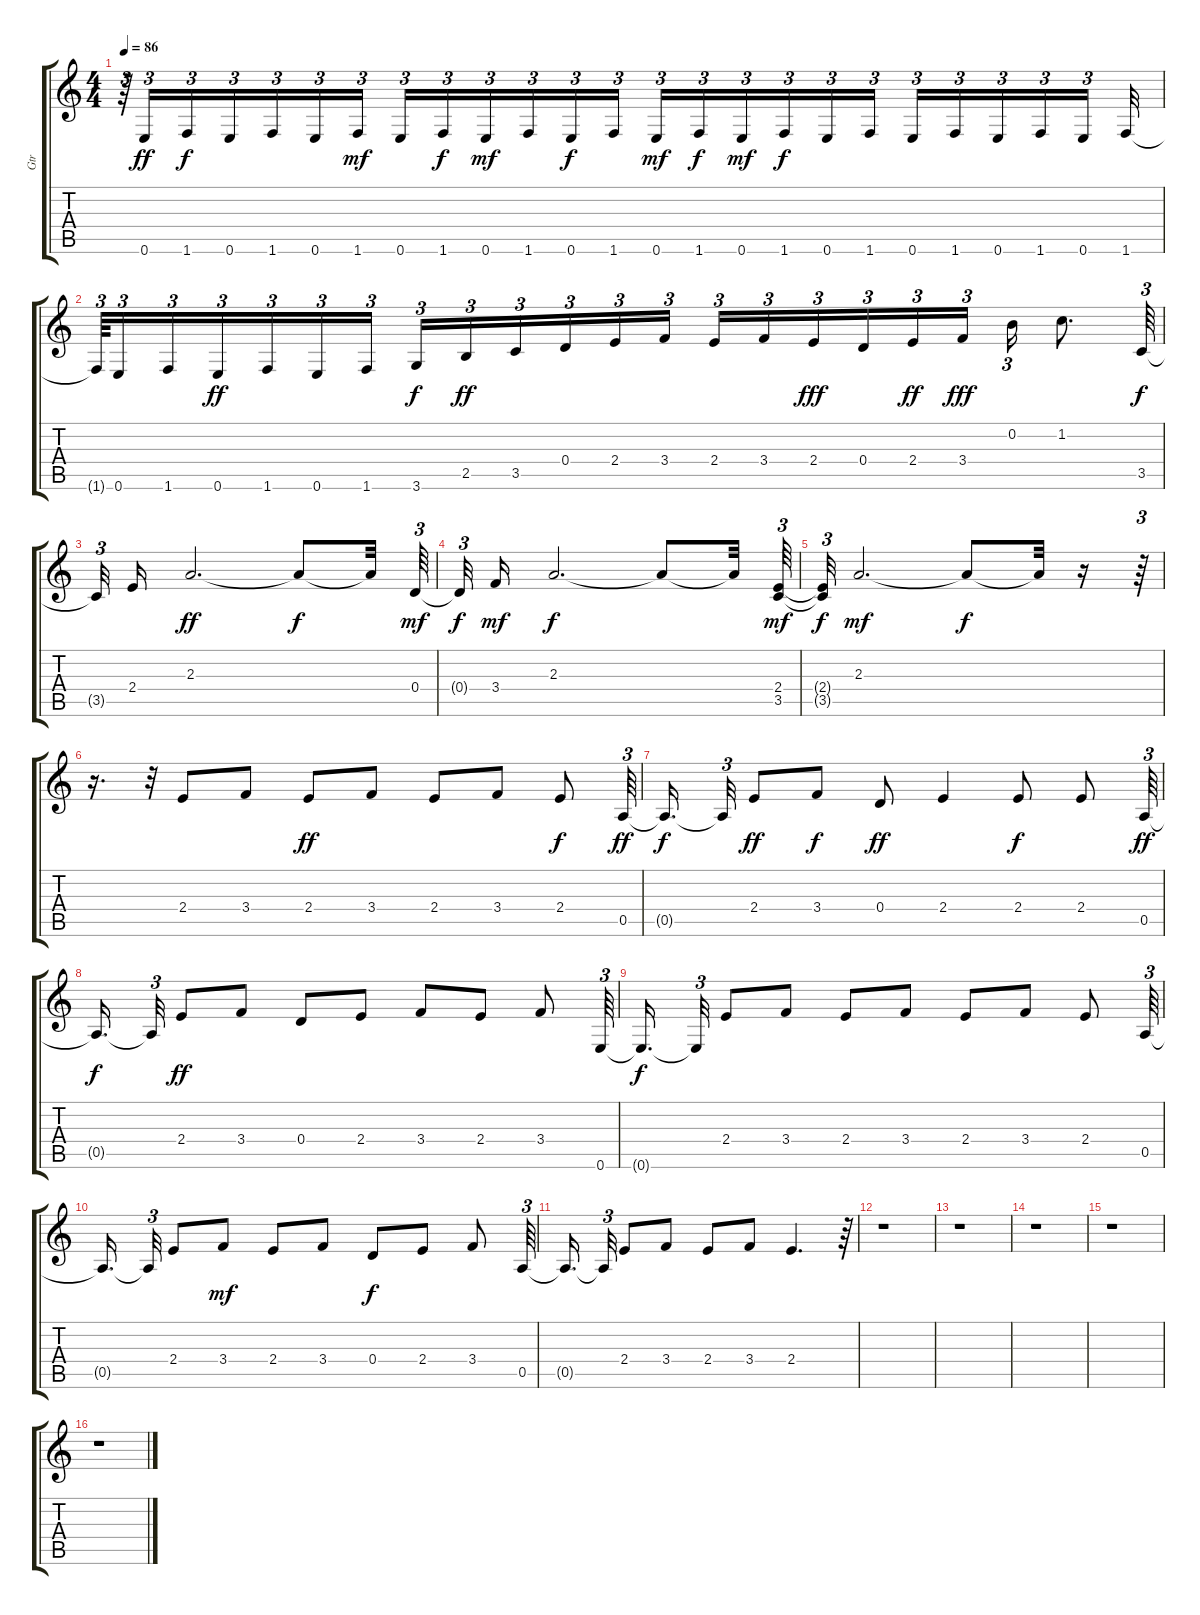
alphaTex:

\track ("Gtr" "Gtr") {instrument electricguitarjazz}
\staff {score tabs}
\tuning (E4 B3 G3 D3 A2 E2) {hide}
\ts (4 4)
\tempo 86
\clef g2
\ks c
r.64{tu (3 2) dy f} 0.6.16{tu (3 2) dy ff} 1.6.16{tu (3 2) dy f} 0.6.16{tu (3 2)} 1.6.16{tu (3 2)} 0.6.16{tu (3 2)} 1.6.16{tu (3 2) dy mf} 0.6.16{tu (3 2)} 1.6.16{tu (3 2) dy f} 0.6.16{tu (3 2) dy mf} 1.6.16{tu (3 2)} 0.6.16{tu (3 2) dy f} 1.6.16{tu (3 2)} 0.6.16{tu (3 2) dy mf} 1.6.16{tu (3 2) dy f} 0.6.16{tu (3 2) dy mf} 1.6.16{tu (3 2) dy f} 0.6.16{tu (3 2)} 1.6.16{tu (3 2)} 0.6.16{tu (3 2)} 1.6.16{tu (3 2)} 0.6.16{tu (3 2)} 1.6.16{tu (3 2)} 0.6.16{tu (3 2) beam splitsecondary} 1.6.32 |
1.6{t}.64{tu (3 2)} 0.6.16{tu (3 2)} 1.6.16{tu (3 2)} 0.6.16{tu (3 2) dy ff} 1.6.16{tu (3 2)} 0.6.16{tu (3 2)} 1.6.16{tu (3 2)} 3.6.16{tu (3 2) dy f} 2.5.16{tu (3 2) dy ff} 3.5.16{tu (3 2)} 0.4.16{tu (3 2)} 2.4.16{tu (3 2) volume 13} 3.4.16{tu (3 2)} 2.4.16{tu (3 2) volume 14} 3.4.16{tu (3 2) volume 14} 2.4.16{tu (3 2) dy fff} 0.4.16{tu (3 2)} 2.4.16{tu (3 2) dy ff} 3.4.16{tu (3 2) dy fff} 0.2.16{tu (3 2)} 1.2.8{d} 3.5.64{tu (3 2) dy f volume 12} |
3.5{t}.32{tu (3 2)} 2.4.16 2.3.2{d dy ff} 2.3{t}.8{dy f} 2.3{t}.32 0.4.64{tu (3 2) dy mf volume 12} |
0.4{t}.32{tu (3 2) dy f} 3.4.16{dy mf} 2.3.2{d dy f} 2.3{t}.8 2.3{t}.32 (2.4 3.5).64{tu (3 2) dy mf} |
(2.4{t} 3.5{t}).32{tu (3 2) dy f} 2.3.2{d dy mf} 2.3{t}.8{dy f} 2.3{t}.32 r.16 r.64{tu (3 2)} |
r.16{d} r.32{tu (3 2)} 2.4.8 3.4.8 2.4.8{dy ff} 3.4.8 2.4.8 3.4.8 2.4.8{dy f} 0.5.64{tu (3 2) dy ff} |
0.5{t}.16{d dy f beam splitsecondary} 0.5{t}.32{tu (3 2)} 2.4.8{dy ff} 3.4.8{dy f} 0.4.8{dy ff} 2.4.4 2.4.8{dy f} 2.4.8 0.5.64{tu (3 2) dy ff} |
0.5{t}.16{d dy f beam splitsecondary} 0.5{t}.32{tu (3 2)} 2.4.8{dy ff} 3.4.8 0.4.8 2.4.8 3.4.8 2.4.8 3.4.8 0.6.64{tu (3 2)} |
0.6{t}.16{d dy f beam splitsecondary} 0.6{t}.32{tu (3 2)} 2.4.8 3.4.8 2.4.8 3.4.8 2.4.8 3.4.8 2.4.8 0.5.64{tu (3 2)} |
0.5{t}.16{d beam splitsecondary} 0.5{t}.32{tu (3 2)} 2.4.8 3.4.8{dy mf} 2.4.8 3.4.8 0.4.8{dy f} 2.4.8 3.4.8 0.5.64{tu (3 2)} |
0.5{t}.16{d beam splitsecondary} 0.5{t}.32{tu (3 2)} 2.4.8 3.4.8 2.4.8 3.4.8 2.4.4{d} r.64{tu (3 2)} |
r.1 |
r.1 |
r.1 |
r.1 |
r.1
